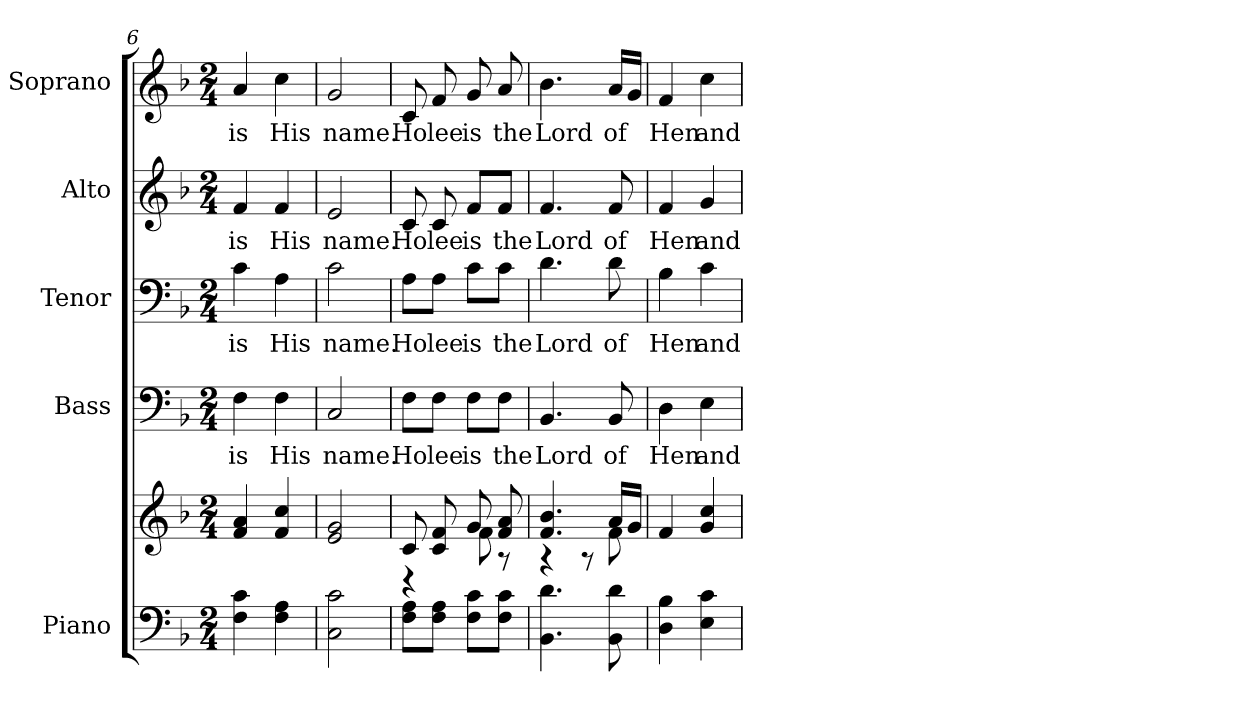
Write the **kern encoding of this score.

**kern	**kern	**kern	**text	**kern	**text	**kern	**text	**kern	**text
*part5	*part5	*part4	*part4	*part3	*part3	*part2	*part2	*part1	*part1
*staff6	*staff5	*staff4	*staff4	*staff3	*staff3	*staff2	*staff2	*staff1	*staff1
*I"Piano	*	*I"Bass	*	*I"Tenor	*	*I"Alto	*	*I"Soprano	*
*I'Pno.	*	*I'B.	*	*I'T.	*	*I'A.	*	*I'S.	*
*clefF4	*clefG2	*clefF4	*	*clefF4	*	*clefG2	*	*clefG2	*
*k[b-]	*k[b-]	*k[b-]	*	*k[b-]	*	*k[b-]	*	*k[b-]	*
*F:	*F:	*F:	*	*F:	*	*F:	*	*F:	*
*M2/4	*M2/4	*M2/4	*	*M2/4	*	*M2/4	*	*M2/4	*
=6	=6	=6	=6	=6	=6	=6	=6	=6	=6
!	!	!	!LO:LY:b:color=#000000	!	!	!	!	!	!
!	!	!	!	!	!LO:LY:b:color=#000000	!	!	!	!
!	!	!	!	!	!	!	!LO:LY:b:color=#000000	!	!
!	!	!	!	!	!	!	!	!	!LO:LY:b:color=#000000
4Fi\ 4ci	4fi/ 4ai	4Fi\	is	4ci\	is	4fi/	is	4ai/	is
!	!	!	!LO:LY:b:color=#000000	!	!	!	!	!	!
!	!	!	!	!	!LO:LY:b:color=#000000	!	!	!	!
!	!	!	!	!	!	!	!LO:LY:b:color=#000000	!	!
!	!	!	!	!	!	!	!	!	!LO:LY:b:color=#000000
4Fi\ 4Ai	4fi/ 4cci	4Fi\	His	4Ai\	His	4fi/	His	4cci\	His
!!LO:PB:g=z
=7	=7	=7	=7	=7	=7	=7	=7	=7	=7
!	!	!	!LO:LY:b:color=#000000	!	!	!	!	!	!
!	!	!	!	!	!LO:LY:b:color=#000000	!	!	!	!
!	!	!	!	!	!	!	!LO:LY:b:color=#000000	!	!
!	!	!	!	!	!	!	!	!	!LO:LY:b:color=#000000
2Ci\ 2ci	2ei/ 2gi	2Ci/	name.	2ci\	name.	2ei/	name.	2gi/	name.
=8	=8	=8	=8	=8	=8	=8	=8	=8	=8
*	*^	*	*	*	*	*	*	*	*
!	!	!	!	!LO:LY:b:color=#000000	!	!	!	!	!	!
!	!	!	!	!	!	!LO:LY:b:color=#000000	!	!	!	!
!	!	!	!	!	!	!	!	!LO:LY:b:color=#000000	!	!
!	!	!	!	!	!	!	!	!	!	!LO:LY:b:color=#000000
8Fi\ 8Ai\L	8ci/	4r	8Fi\L	Ho	8Ai\L	Ho	8ci/	Ho	8ci/	Ho
!	!	!	!	!LO:LY:b:color=#000000	!	!	!	!	!	!
!	!	!	!	!	!	!LO:LY:b:color=#000000	!	!	!	!
!	!	!	!	!	!	!	!	!LO:LY:b:color=#000000	!	!
!	!	!	!	!	!	!	!	!	!	!LO:LY:b:color=#000000
8Fi\ 8Ai\J	8ci/ 8fi	.	8Fi\J	lee	8Ai\J	lee	8ci/	lee	8fi/	lee
!	!	!	!	!LO:LY:b:color=#000000	!	!	!	!	!	!
!	!	!	!	!	!	!LO:LY:b:color=#000000	!	!	!	!
!	!	!	!	!	!	!	!	!LO:LY:b:color=#000000	!	!
!	!	!	!	!	!	!	!	!	!	!LO:LY:b:color=#000000
8Fi\ 8ci\L	8gi/	8fi\	8Fi\L	is	8ci\L	is	8fi/L	is	8gi/	is
!	!	!	!	!LO:LY:b:color=#000000	!	!	!	!	!	!
!	!	!	!	!	!	!LO:LY:b:color=#000000	!	!	!	!
!	!	!	!	!	!	!	!	!LO:LY:b:color=#000000	!	!
!	!	!	!	!	!	!	!	!	!	!LO:LY:b:color=#000000
8Fi\ 8ci\J	8fi/ 8ai	8r	8Fi\J	the	8ci\J	the	8fi/J	the	8ai/	the
=9	=9	=9	=9	=9	=9	=9	=9	=9	=9	=9
!	!	!	!	!LO:LY:b:color=#000000	!	!	!	!	!	!
!	!	!	!	!	!	!LO:LY:b:color=#000000	!	!	!	!
!	!	!	!	!	!	!	!	!LO:LY:b:color=#000000	!	!
!	!	!	!	!	!	!	!	!	!	!LO:LY:b:color=#000000
4.BB-i\ 4.di	4.fi/ 4.b-i	4r	4.BB-i/	Lord	4.di\	Lord	4.fi/	Lord	4.b-i\	Lord
.	.	8r	.	.	.	.	.	.	.	.
!	!	!	!	!LO:LY:b:color=#000000	!	!	!	!	!	!
!	!	!	!	!	!	!LO:LY:b:color=#000000	!	!	!	!
!	!	!	!	!	!	!	!	!LO:LY:b:color=#000000	!	!
!	!	!	!	!	!	!	!	!	!	!LO:LY:b:color=#000000
8BB-i\ 8di	16ai/LL	8fi\	8BB-i/	of	8di\	of	8fi/	of	16ai/LL	of
.	16gi/JJ	.	.	.	.	.	.	.	16gi/JJ	.
*	*v	*v	*	*	*	*	*	*	*	*
!!LO:PB:g=z
=10	=10	=10	=10	=10	=10	=10	=10	=10	=10
!	!	!	!LO:LY:b:color=#000000	!	!	!	!	!	!
!	!	!	!	!	!LO:LY:b:color=#000000	!	!	!	!
!	!	!	!	!	!	!	!LO:LY:b:color=#000000	!	!
!	!	!	!	!	!	!	!	!	!LO:LY:b:color=#000000
4Di\ 4B-i	4fi/	4Di\	Hen	4B-i\	Hen	4fi/	Hen	4fi/	Hen
!	!	!	!LO:LY:b:color=#000000	!	!	!	!	!	!
!	!	!	!	!	!LO:LY:b:color=#000000	!	!	!	!
!	!	!	!	!	!	!	!LO:LY:b:color=#000000	!	!
!	!	!	!	!	!	!	!	!	!LO:LY:b:color=#000000
4Ei\ 4ci	4gi/ 4cci	4Ei\	and	4ci\	and	4gi/	and	4cci\	and
=	=	=	=	=	=	=	=	=	=
*-	*-	*-	*-	*-	*-	*-	*-	*-	*-
